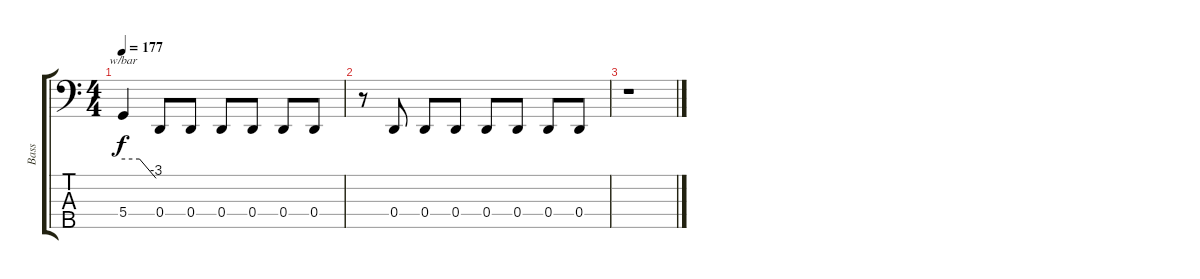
\track ("Bass" "Bass") {instrument electricbasspick}
\staff {score tabs}
\tuning (F2 C2 G1 D1 A0) {hide}
\ts (4 4)
\tempo 177
\clef f4
\ks c
5.4.4{tbe (custom default 0 0 30 0 60 -12) dy f} 0.4.8 0.4.8 0.4.8 0.4.8 0.4.8 0.4.8 |
r.8 0.4.8 0.4.8 0.4.8 0.4.8 0.4.8 0.4.8 0.4.8 |
r.1
